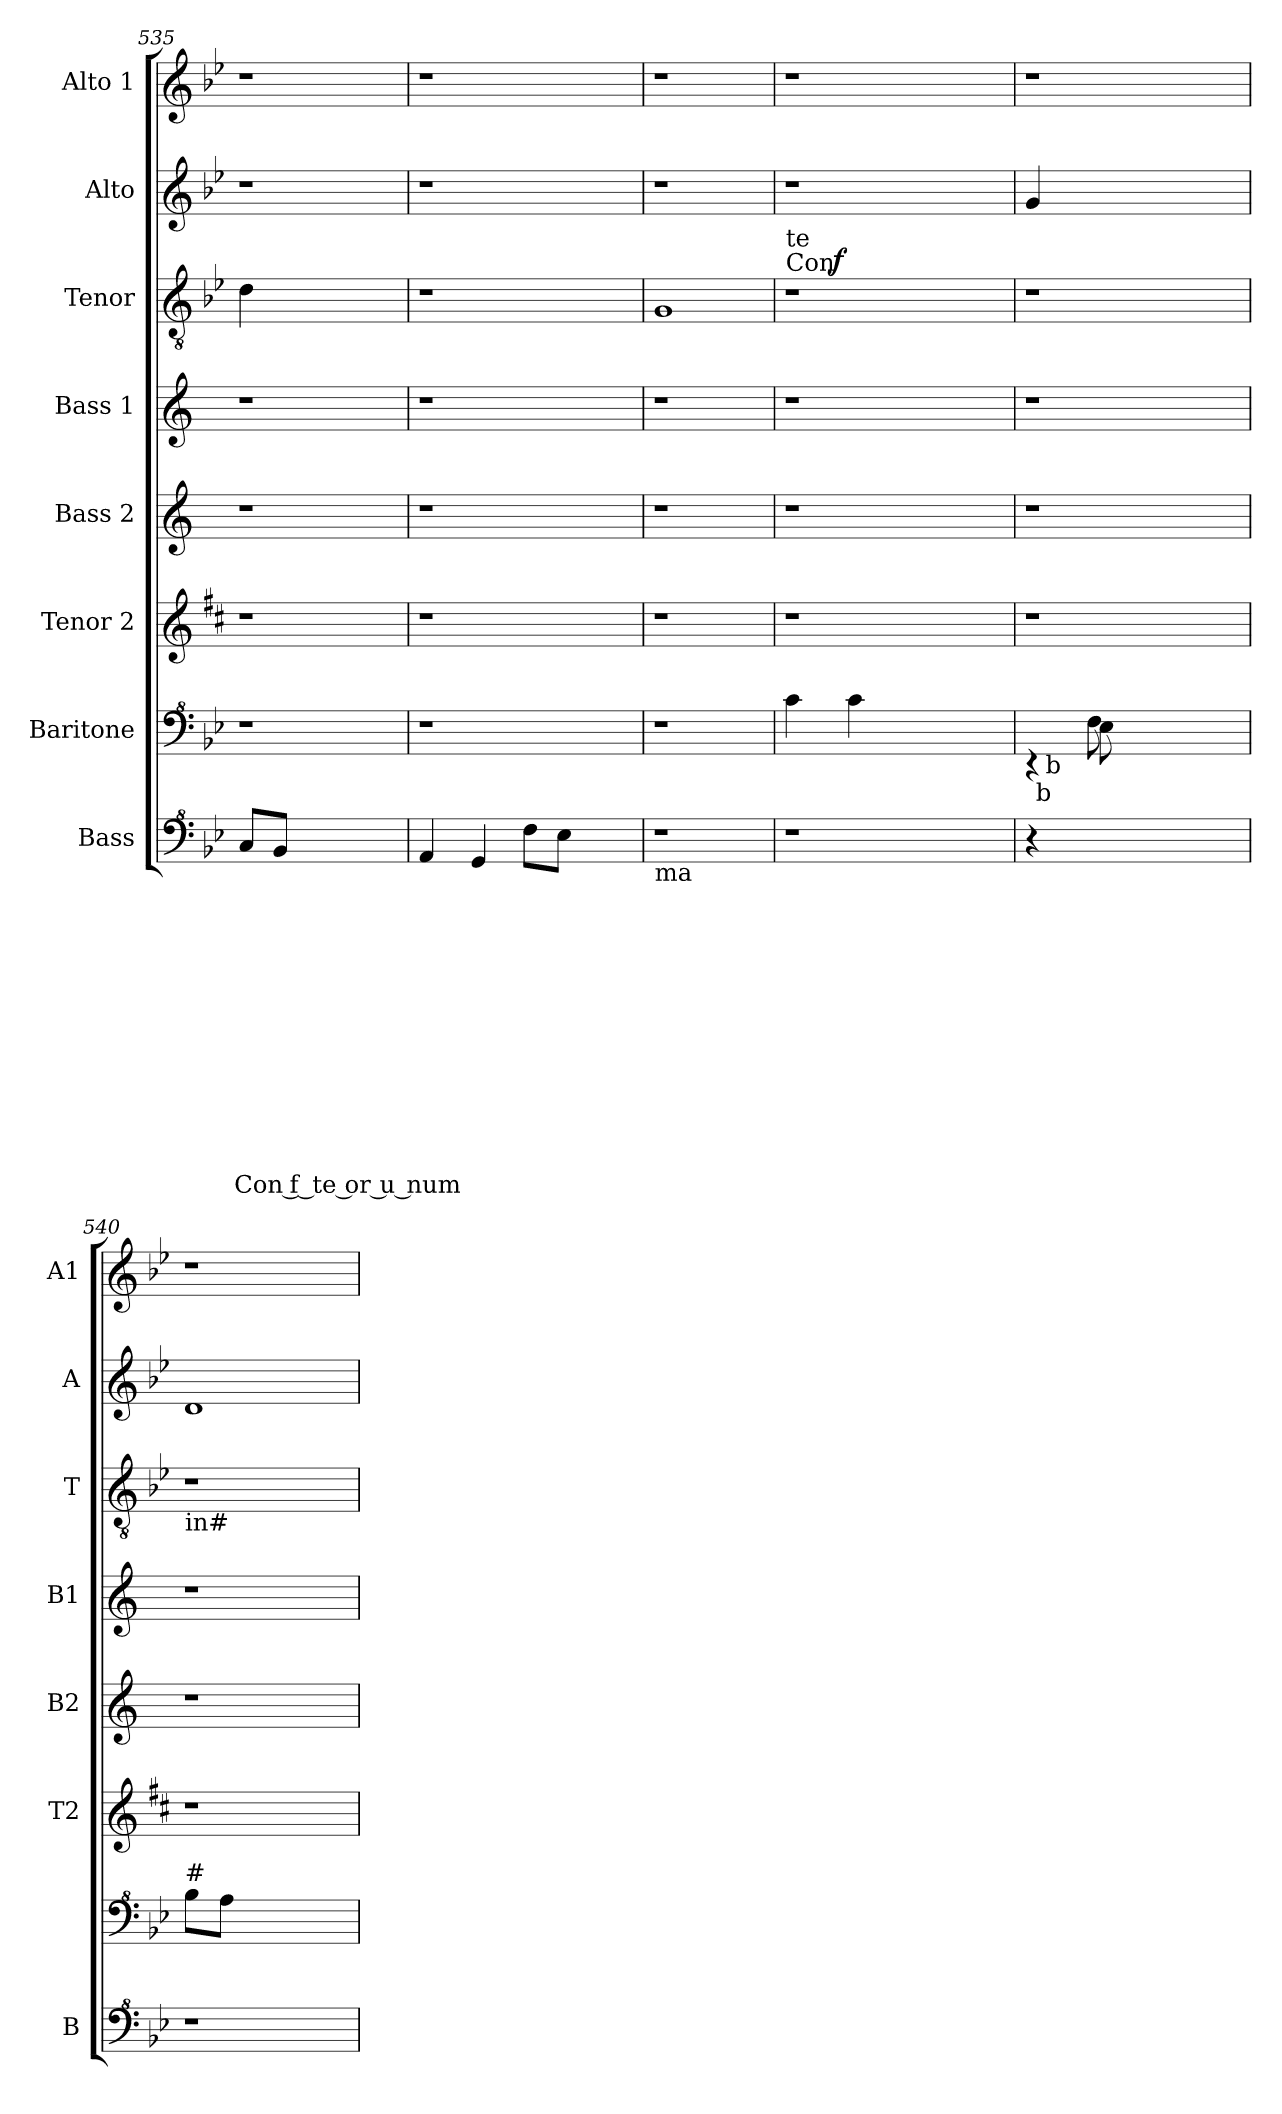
**kern	**text	**text	**text	**text	**text	**text	**text	**text	**text	**text	**text	**text	**text	**kern	**kern	**kern	**kern	**kern	**dynam	**kern	**kern
*part8	*part8	*part8	*part8	*part8	*part8	*part8	*part8	*part8	*part8	*part8	*part8	*part8	*part8	*part7	*part6	*part5	*part4	*part3	*part3	*part2	*part1
*staff8	*staff8	*staff8	*staff8	*staff8	*staff8	*staff8	*staff8	*staff8	*staff8	*staff8	*staff8	*staff8	*staff8	*staff7	*staff6	*staff5	*staff4	*staff3	*staff3	*staff2	*staff1
*I"Bass	*	*	*	*	*	*	*	*	*	*	*	*	*	*I"Baritone	*I"Tenor 2	*I"Bass 2	*I"Bass 1	*I"Tenor	*	*I"Alto	*I"Alto 1
*I'B	*	*	*	*	*	*	*	*	*	*	*	*	*	*	*I'T2	*I'B2	*I'B1	*I'T	*	*I'A	*I'A1
*clefF^4	*	*	*	*	*	*	*	*	*	*	*	*	*	*clefF^4	*clefG2	*clefG2	*clefG2	*clefGv2	*	*clefG2	*clefG2
*	*	*	*	*	*	*	*	*	*	*	*	*	*	*	*ITrd1c2	*	*	*ITrd1c2	*	*ITrd1c2	*ITrd1c2
*k[b-e-]	*	*	*	*	*	*	*	*	*	*	*	*	*	*k[b-e-]	*k[]	*k[]	*k[]	*k[b-e-a-d-]	*	*k[b-e-a-d-]	*k[b-e-a-d-]
*B-:	*	*	*	*	*	*	*	*	*	*	*	*	*	*B-:	*C:	*C:	*C:	*A-:	*	*A-:	*A-:
=535	=535	=535	=535	=535	=535	=535	=535	=535	=535	=535	=535	=535	=535	=535	=535	=535	=535	=535	=535	=535	=535
!	!	!	!	!	!	!	!	!	!	!	!	!	!LO:LY:b:rj	!	!	!	!	!	!	!	!
8c/L	.	.	.	.	.	.	.	.	.	.	.	.	Con f te or u num	1r	1r	1r	1r	4c\	.	1r	1r
8B-/J	.	.	.	.	.	.	.	.	.	.	.	.	.	.	.	.	.	.	.	.	.
2.ryy	.	.	.	.	.	.	.	.	.	.	.	.	.	.	.	.	.	2.ryy	.	.	.
=536	=536	=536	=536	=536	=536	=536	=536	=536	=536	=536	=536	=536	=536	=536	=536	=536	=536	=536	=536	=536	=536
4A/	.	.	.	.	.	.	.	.	.	.	.	.	.	1r	1r	1r	1r	1r	.	1r	1r
4G/	.	.	.	.	.	.	.	.	.	.	.	.	.	.	.	.	.	.	.	.	.
8f\L	.	.	.	.	.	.	.	.	.	.	.	.	.	.	.	.	.	.	.	.	.
8e-\J	.	.	.	.	.	.	.	.	.	.	.	.	.	.	.	.	.	.	.	.	.
4ryy	.	.	.	.	.	.	.	.	.	.	.	.	.	.	.	.	.	.	.	.	.
=537	=537	=537	=537	=537	=537	=537	=537	=537	=537	=537	=537	=537	=537	=537	=537	=537	=537	=537	=537	=537	=537
!LO:TX:b:t=ma	!	!	!	!	!	!	!	!	!	!	!	!	!	!	!	!	!	!	!	!	!
1r	.	.	.	.	.	.	.	.	.	.	.	.	.	1r	1r	1r	1r	1F	.	1r	1r
=538	=538	=538	=538	=538	=538	=538	=538	=538	=538	=538	=538	=538	=538	=538	=538	=538	=538	=538	=538	=538	=538
*	*	*	*	*	*	*	*	*	*	*	*	*	*	*	*	*	*	*^	*	*	*
!	!	!	!	!	!	!	!	!	!	!	!	!	!	!	!	!	!	!LO:TX:a:t=Con	!	!	!	!
!	!	!	!	!	!	!	!	!	!	!	!	!	!	!	!	!	!	!LO:TX:a:t=te	!	!	!	!
1r	.	.	.	.	.	.	.	.	.	.	.	.	.	4cc\	1r	1r	1r	1r	8..ryy	.	1r	1r
!	!	!	!	!	!	!	!	!	!	!	!	!	!	!	!	!	!	!	!	!LO:DY:a	!	!
.	.	.	.	.	.	.	.	.	.	.	.	.	.	.	.	.	.	.	2ryy	f	.	.
.	.	.	.	.	.	.	.	.	.	.	.	.	.	4cc\	.	.	.	.	.	.	.	.
.	.	.	.	.	.	.	.	.	.	.	.	.	.	2ryy	.	.	.	.	.	.	.	.
.	.	.	.	.	.	.	.	.	.	.	.	.	.	.	.	.	.	.	4ryy	.	.	.
.	.	.	.	.	.	.	.	.	.	.	.	.	.	.	.	.	.	.	32ryy	.	.	.
*	*	*	*	*	*	*	*	*	*	*	*	*	*	*	*	*	*	*v	*v	*	*	*
!!LO:LB:g=z
=539	=539	=539	=539	=539	=539	=539	=539	=539	=539	=539	=539	=539	=539	=539	=539	=539	=539	=539	=539	=539	=539
*	*	*	*	*	*	*	*	*	*	*	*	*	*	*^	*	*	*	*	*	*	*
*	*	*	*	*	*	*	*	*	*	*	*	*	*	*	*^	*	*	*	*	*	*	*
*	*	*	*	*	*	*	*	*	*	*	*	*	*	*	*	*^	*	*	*	*	*	*	*
4r	.	.	.	.	.	.	.	.	.	.	.	.	.	64ryy	4rE	8ryy	8ryy	1r	1r	1r	1r	.	4f/	1r
!	!	!	!	!	!	!	!	!	!	!	!	!	!	!LO:TX:b:t=b	!	!	!	!	!	!	!	!	!	!
.	.	.	.	.	.	.	.	.	.	.	.	.	.	64ryy	.	.	.	.	.	.	.	.	.	.
!	!	!	!	!	!	!	!	!	!	!	!	!	!	!LO:TX:b:t=b	!	!	!	!	!	!	!	!	!	!
.	.	.	.	.	.	.	.	.	.	.	.	.	.	64ryy	.	.	.	.	.	.	.	.	.	.
.	.	.	.	.	.	.	.	.	.	.	.	.	.	64ryy	.	.	.	.	.	.	.	.	.	.
.	.	.	.	.	.	.	.	.	.	.	.	.	.	2.ryy	.	.	.	.	.	.	.	.	.	.
.	.	.	.	.	.	.	.	.	.	.	.	.	.	.	.	8f\	8e-\	.	.	.	.	.	.	.
2.ryy	.	.	.	.	.	.	.	.	.	.	.	.	.	.	2.ryy	2.ryy	2.ryy	.	.	.	.	.	2.ryy	.
.	.	.	.	.	.	.	.	.	.	.	.	.	.	8.ryy	.	.	.	.	.	.	.	.	.	.
*	*	*	*	*	*	*	*	*	*	*	*	*	*	*v	*v	*v	*v	*	*	*	*	*	*	*
=540	=540	=540	=540	=540	=540	=540	=540	=540	=540	=540	=540	=540	=540	=540	=540	=540	=540	=540	=540	=540	=540
!	!	!	!	!	!	!	!	!	!	!	!	!	!	!	!	!	!	!LO:TX:b:t=in#	!	!	!
!	!	!	!	!	!	!	!	!	!	!	!	!	!	!LO:TX:a:t=#	!	!	!	!	!	!	!
1r	.	.	.	.	.	.	.	.	.	.	.	.	.	8b-\L	1r	1r	1r	1r	.	1c	1r
.	.	.	.	.	.	.	.	.	.	.	.	.	.	8a\J	.	.	.	.	.	.	.
.	.	.	.	.	.	.	.	.	.	.	.	.	.	2.ryy	.	.	.	.	.	.	.
=	=	=	=	=	=	=	=	=	=	=	=	=	=	=	=	=	=	=	=	=	=
*-	*-	*-	*-	*-	*-	*-	*-	*-	*-	*-	*-	*-	*-	*-	*-	*-	*-	*-	*-	*-	*-
